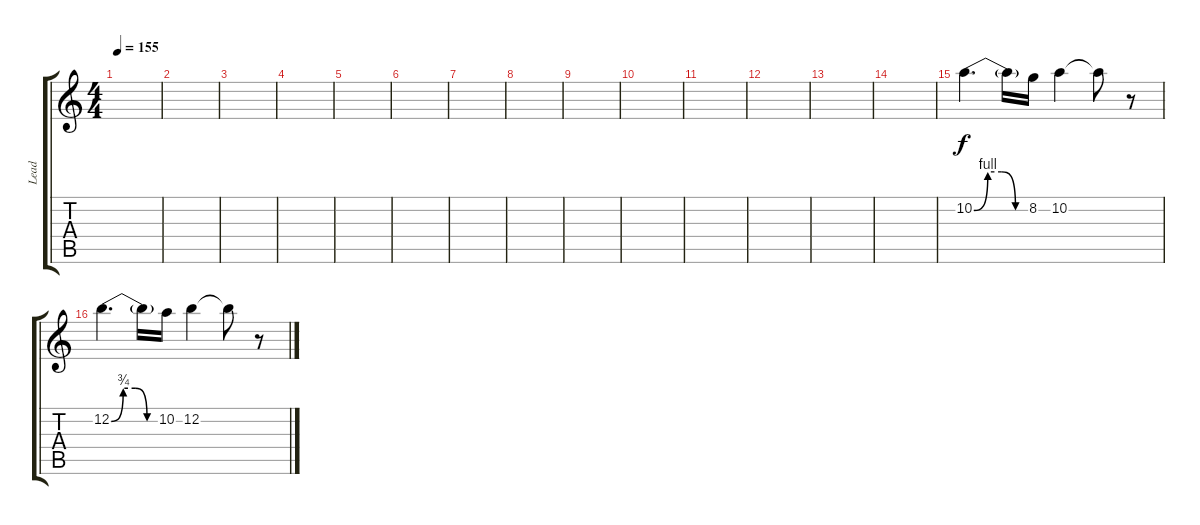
\track ("Lead" "Lead") {instrument distortionguitar}
\staff {score tabs}
\tuning (E4 B3 G3 D3 A2 E2) {hide}
\ts (4 4)
\tempo 155
\clef g2
\ks c
|
|
|
|
|
|
|
|
|
|
|
|
|
|
10.2{be (custom 0 0 15 4 30 4 45 0 60 0)}.4{d dy f} 10.2{t}.16 8.2.16 10.2.4 10.2{t}.8 r.8 |
12.2{be (custom 0 0 15 3 30 3 45 0 60 0)}.4{d} 12.2{t}.16 10.2.16 12.2.4 12.2{t}.8 r.8
